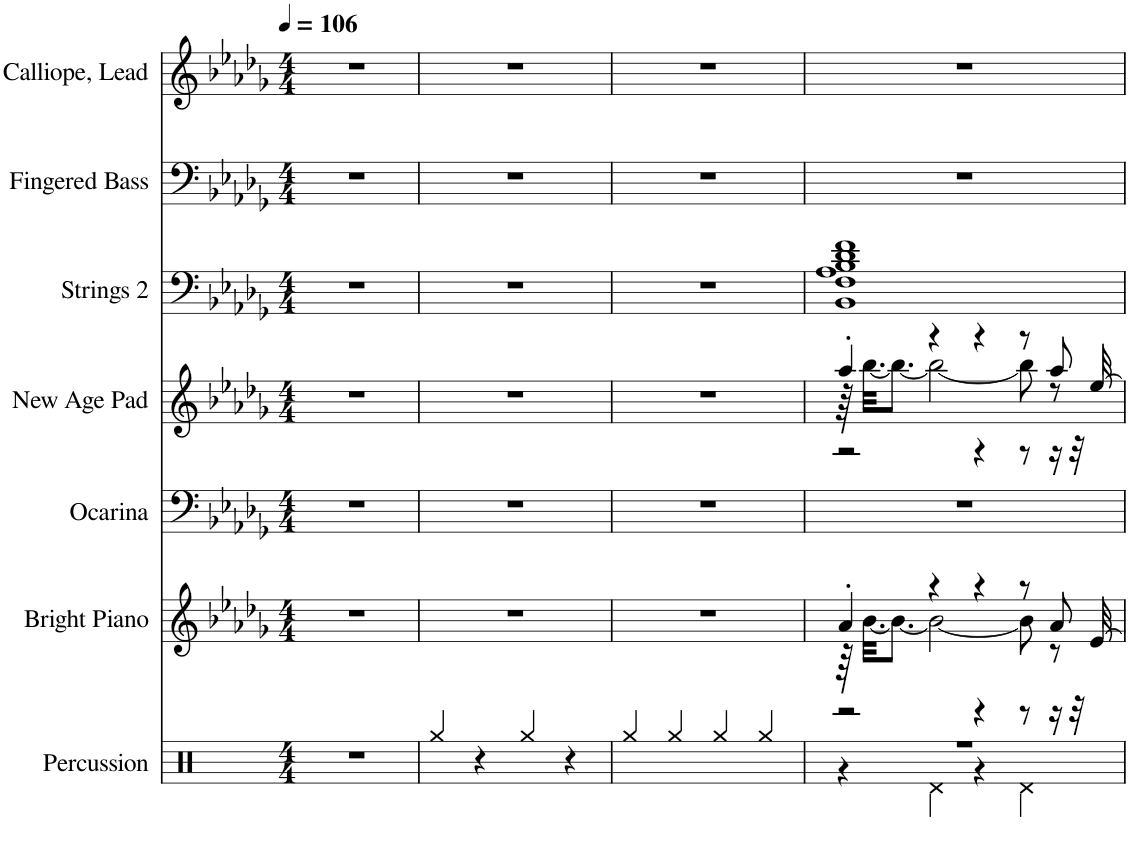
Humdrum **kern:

**kern	**kern	**kern	**kern	**kern	**kern	**kern
*part7	*part6	*part5	*part4	*part3	*part2	*part1
*staff7	*staff6	*staff5	*staff4	*staff3	*staff2	*staff1
*I"Percussion	*I"Bright Piano	*I"Ocarina	*I"New Age Pad	*I"Strings 2	*I"Fingered Bass	*I"Calliope, Lead
*	*I'Pno	*I'Oc	*	*I'Str	*	*
*clefX	*clefG2	*clefF4	*clefG2	*clefF4	*clefF4	*clefG2
*k[]	*k[b-e-a-d-g-]	*k[b-e-a-d-g-]	*k[b-e-a-d-g-]	*k[b-e-a-d-g-]	*k[b-e-a-d-g-]	*k[b-e-a-d-g-]
*M4/4	*M4/4	*M4/4	*M4/4	*M4/4	*M4/4	*M4/4
*MM106	*MM106	*MM106	*MM106	*MM106	*MM106	*MM106
=1	=1	=1	=1	=1	=1	=1
1r	1r	1r	1r	1r	1r	1r
=2	=2	=2	=2	=2	=2	=2
4Rgg/	1r	1r	1r	1r	1r	1r
4r	.	.	.	.	.	.
4Rgg/	.	.	.	.	.	.
4r	.	.	.	.	.	.
=3	=3	=3	=3	=3	=3	=3
4Rgg/	1r	1r	1r	1r	1r	1r
4Rgg/	.	.	.	.	.	.
4Rgg/	.	.	.	.	.	.
4Rgg/	.	.	.	.	.	.
=4	=4	=4	=4	=4	=4	=4
*^	*^	*	*^	*	*	*
*	*	*	*^	*	*	*^	*	*	*
1r	4r	4a-'/	64r	2r	1r	4aa-'/	64r	2r	1BB- 1F 1A- 1B- 1d- 1f	1r	1r
.	.	.	[32.b-\KKL	.	.	.	[32.bb-\KKL	.	.	.	.
.	.	.	8.b-\J_	.	.	.	8.bb-\J_	.	.	.	.
.	4Rd\	4r	2b-\_	.	.	4r	2bb-\_	.	.	.	.
.	4r	4r	.	4r	.	4r	.	4r	.	.	.
.	4Rd\	8r	8b-\]	8r	.	8r	8bb-\]	8r	.	.	.
.	.	8a-/	8r	16r	.	8aa-/	8r	16r	.	.	.
.	.	.	.	32r	.	.	.	32r	.	.	.
.	.	.	.	[32e-/	.	.	.	[32ee-/	.	.	.
*v	*v	*	*	*	*	*v	*v	*v	*	*	*
*	*v	*v	*v	*	*	*	*	*
=	=	=	=	=	=	=
*-	*-	*-	*-	*-	*-	*-
